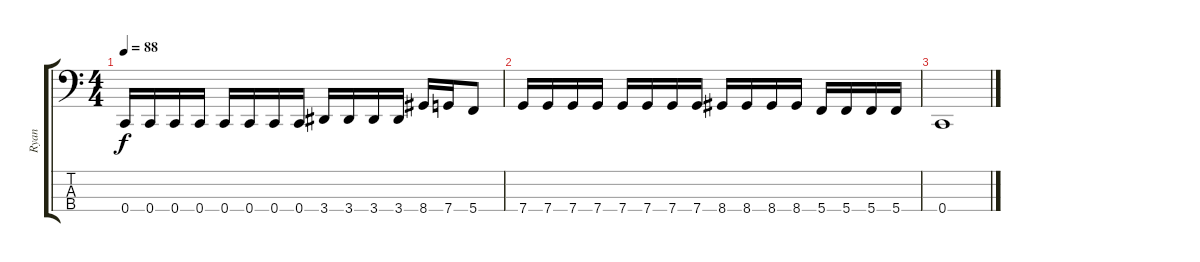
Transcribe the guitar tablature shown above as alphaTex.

\track ("Ryan" "Ryan") {instrument electricbassfinger}
\staff {score tabs}
\tuning (F2 C2 G1 C1) {hide}
\ts (4 4)
\tempo 88
\clef f4
\ks c
0.4.16{dy f} 0.4.16 0.4.16 0.4.16 0.4.16 0.4.16 0.4.16 0.4.16 3.4.16 3.4.16 3.4.16 3.4.16 8.4.16 7.4.16 5.4.8 |
7.4.16 7.4.16 7.4.16 7.4.16 7.4.16 7.4.16 7.4.16 7.4.16 8.4.16 8.4.16 8.4.16 8.4.16 5.4.16 5.4.16 5.4.16 5.4.16 |
0.4.1
